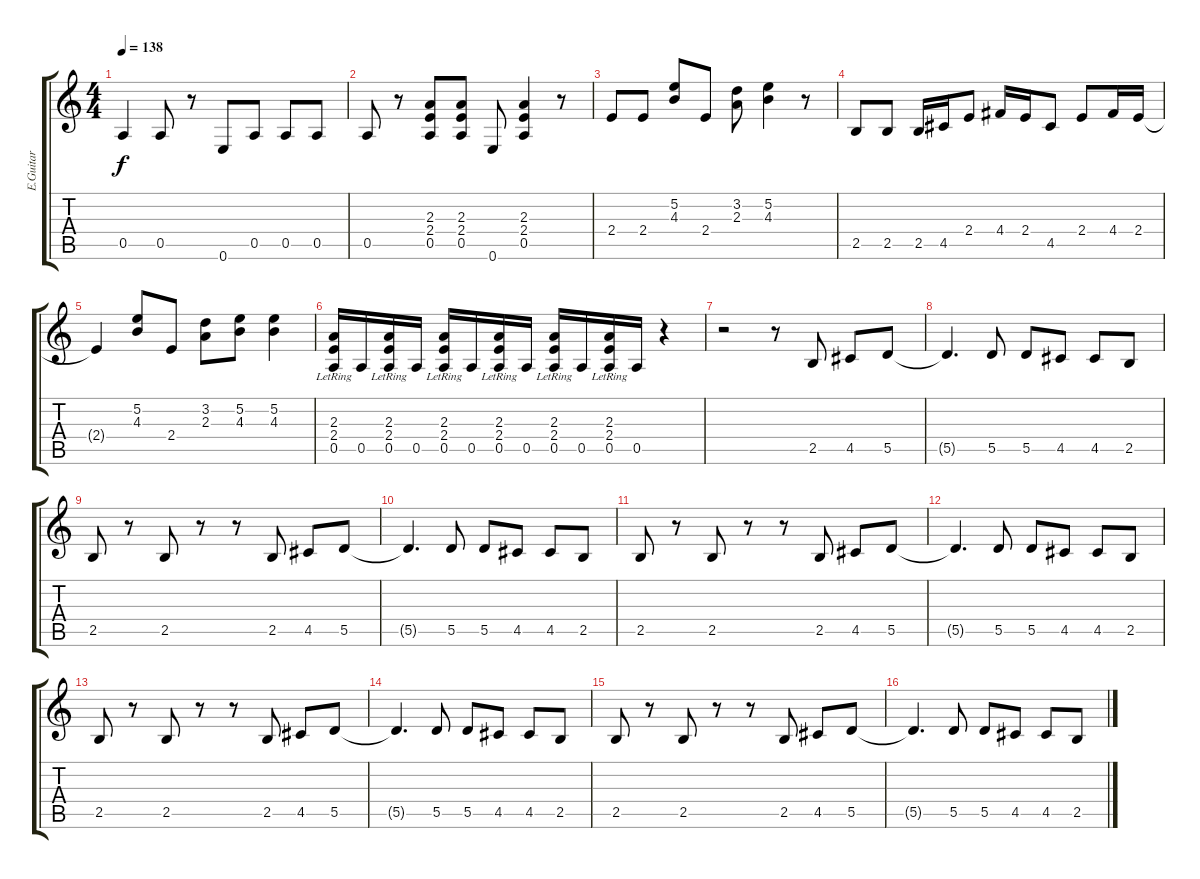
\track ("E.Guitar" "E.Guitar") {instrument overdrivenguitar}
\staff {score tabs}
\tuning (E4 B3 G3 D3 A2 E2) {hide}
\ts (4 4)
\tempo 138
\clef g2
\ks c
0.5.4{dy f} 0.5.8 r.8 0.6.8 0.5.8 0.5.8 0.5.8 |
0.5.8 r.8 (2.3 2.4 0.5).8 (2.3 2.4 0.5).8 0.6.8 (2.3 2.4 0.5).4 r.8 |
2.4.8 2.4.8 (5.2 4.3).8 2.4.8 (3.2 2.3).8 (5.2 4.3).4 r.8 |
2.5.8 2.5.8 2.5.16 4.5.16 2.4.8 4.4.16 2.4.16 4.5.8 2.4.8 4.4.16 2.4.16 |
2.4{t}.4 (5.2 4.3).8 2.4.8 (3.2 2.3).8 (5.2 4.3).8 (5.2 4.3).4 |
(2.3{lr} 2.4{lr} 0.5).16 0.5.16 (2.3{lr} 2.4{lr} 0.5).16 0.5.16 (2.3{lr} 2.4{lr} 0.5).16 0.5.16 (2.3{lr} 2.4{lr} 0.5).16 0.5.16 (2.3{lr} 2.4{lr} 0.5).16 0.5.16 (2.3{lr} 2.4{lr} 0.5).16 0.5.16 r.4 |
r.2 r.8 2.5.8 4.5.8 5.5.8 |
5.5{t}.4{d} 5.5.8 5.5.8 4.5.8 4.5.8 2.5.8 |
2.5.8 r.8 2.5.8 r.8 r.8 2.5.8 4.5.8 5.5.8 |
5.5{t}.4{d} 5.5.8 5.5.8 4.5.8 4.5.8 2.5.8 |
2.5.8 r.8 2.5.8 r.8 r.8 2.5.8 4.5.8 5.5.8 |
5.5{t}.4{d} 5.5.8 5.5.8 4.5.8 4.5.8 2.5.8 |
2.5.8 r.8 2.5.8 r.8 r.8 2.5.8 4.5.8 5.5.8 |
5.5{t}.4{d} 5.5.8 5.5.8 4.5.8 4.5.8 2.5.8 |
2.5.8 r.8 2.5.8 r.8 r.8 2.5.8 4.5.8 5.5.8 |
5.5{t}.4{d} 5.5.8 5.5.8 4.5.8 4.5.8 2.5.8
